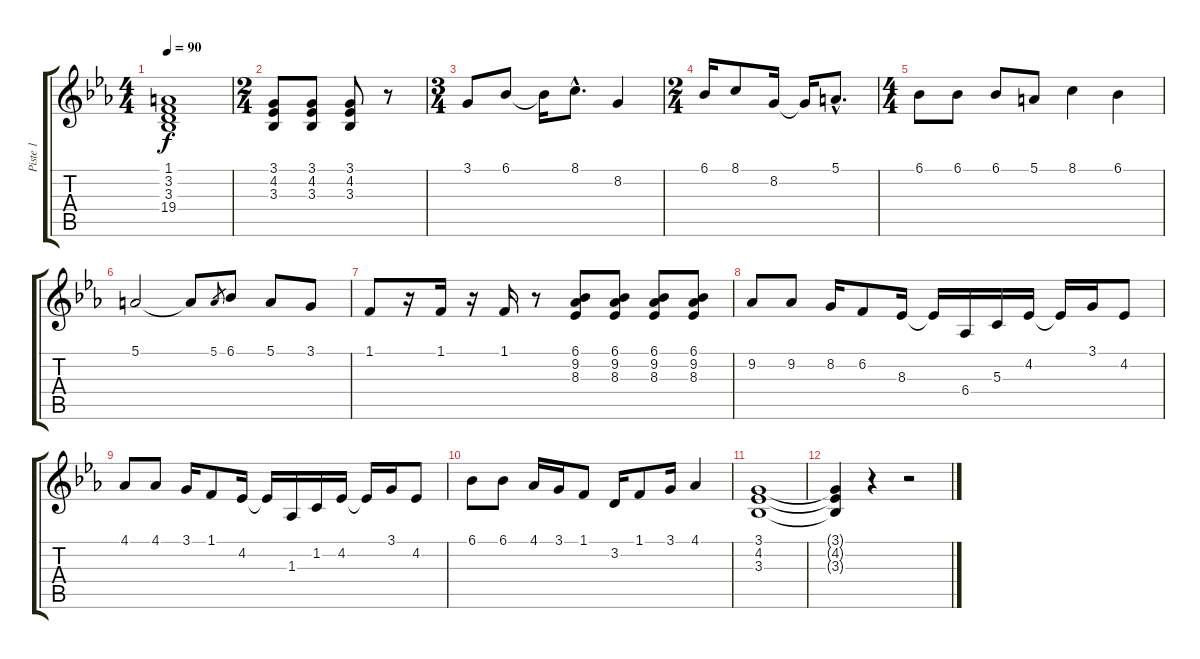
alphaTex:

\track ("Piste 1" "Piste 1") {instrument acousticgrandpiano}
\staff {score tabs}
\tuning (E4 B3 G3 D3 A2 E2) {hide}
\ts (4 4)
\tempo 90
\clef g2
\ks eb
(1.1 3.2 3.3 19.4).1{dy f} |
\ts (2 4)
(3.1 4.2 3.3).8 (3.1 4.2 3.3).8 (3.1 4.2 3.3).8 r.8 |
\ts (3 4)
3.1.8 6.1.8 6.1{t}.16 8.1{hac}.8{d} 8.2.4 |
\ts (2 4)
6.1.16 8.1.8 8.2.16 8.2{t}.16 5.1{hac}.8{d} |
\ts (4 4)
6.1.8 6.1.8 6.1.8 5.1.8 8.1.4 6.1.4 |
5.1.2 5.1{t}.8 5.1.8{gr} 6.1.8 5.1.8 3.1.8 |
1.1.8 r.16 1.1.16 r.16 1.1.16 r.8 (6.1 9.2 8.3).8 (6.1 9.2 8.3).8 (6.1 9.2 8.3).8 (6.1 9.2 8.3).8 |
9.2.8 9.2.8 8.2.16 6.2.8 8.3.16 8.3{t}.16 6.4.16 5.3.16 4.2.16 4.2{t}.16 3.1.16 4.2.8 |
4.1.8 4.1.8 3.1.16 1.1.8 4.2.16 4.2{t}.16 1.3.16 1.2.16 4.2.16 4.2{t}.16 3.1.16 4.2.8 |
6.1.8 6.1.8 4.1.16 3.1.16 1.1.8 3.2.16 1.1.8 3.1.16 4.1.4 |
(3.1 4.2 3.3).1 |
(3.1{t} 4.2{t} 3.3{t}).4 r.4 r.2
